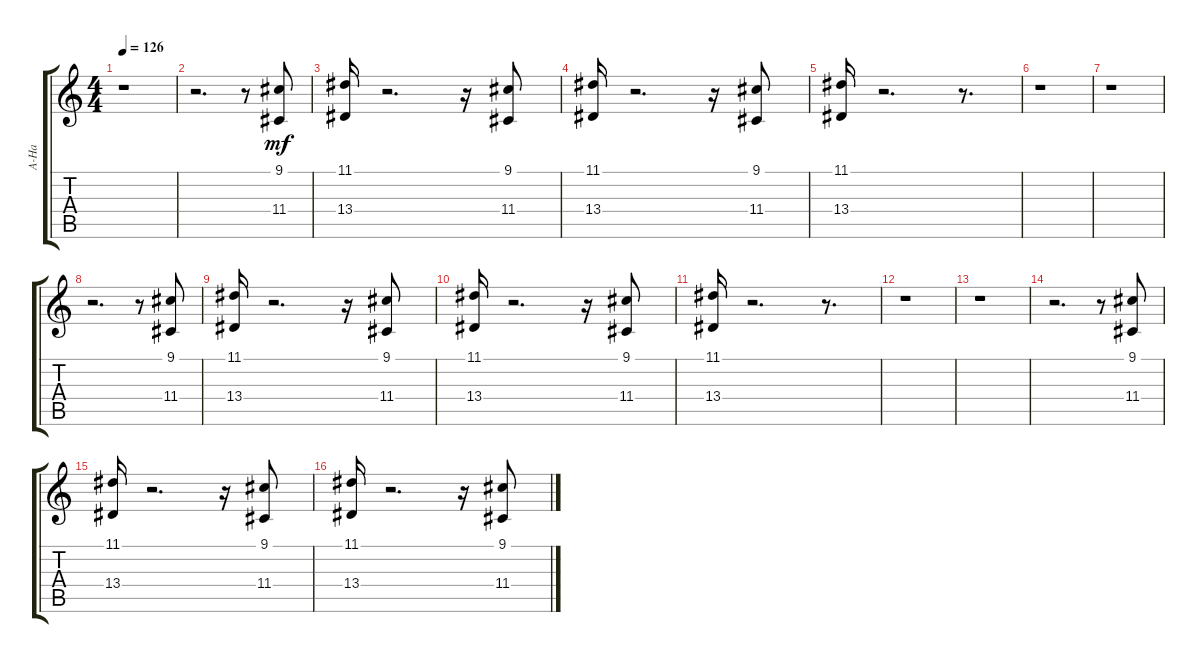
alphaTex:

\track ("A-Ha" "A-Ha") {instrument choiraahs}
\staff {score tabs}
\tuning (E4 B3 G3 D3 A2 E2) {hide}
\ts (4 4)
\tempo 126
\clef g2
\ks c
r.1{dy mf} |
r.2{d} r.8 (9.1 11.4).8 |
(11.1 13.4).16 r.2{d} r.16 (9.1 11.4).8 |
(11.1 13.4).16 r.2{d} r.16 (9.1 11.4).8 |
(11.1 13.4).16 r.2{d} r.8{d} |
r.1 |
r.1 |
r.2{d} r.8 (9.1 11.4).8 |
(11.1 13.4).16 r.2{d} r.16 (9.1 11.4).8 |
(11.1 13.4).16 r.2{d} r.16 (9.1 11.4).8 |
(11.1 13.4).16 r.2{d} r.8{d} |
r.1 |
r.1 |
r.2{d} r.8 (9.1 11.4).8 |
(11.1 13.4).16 r.2{d} r.16 (9.1 11.4).8 |
(11.1 13.4).16 r.2{d} r.16 (9.1 11.4).8
